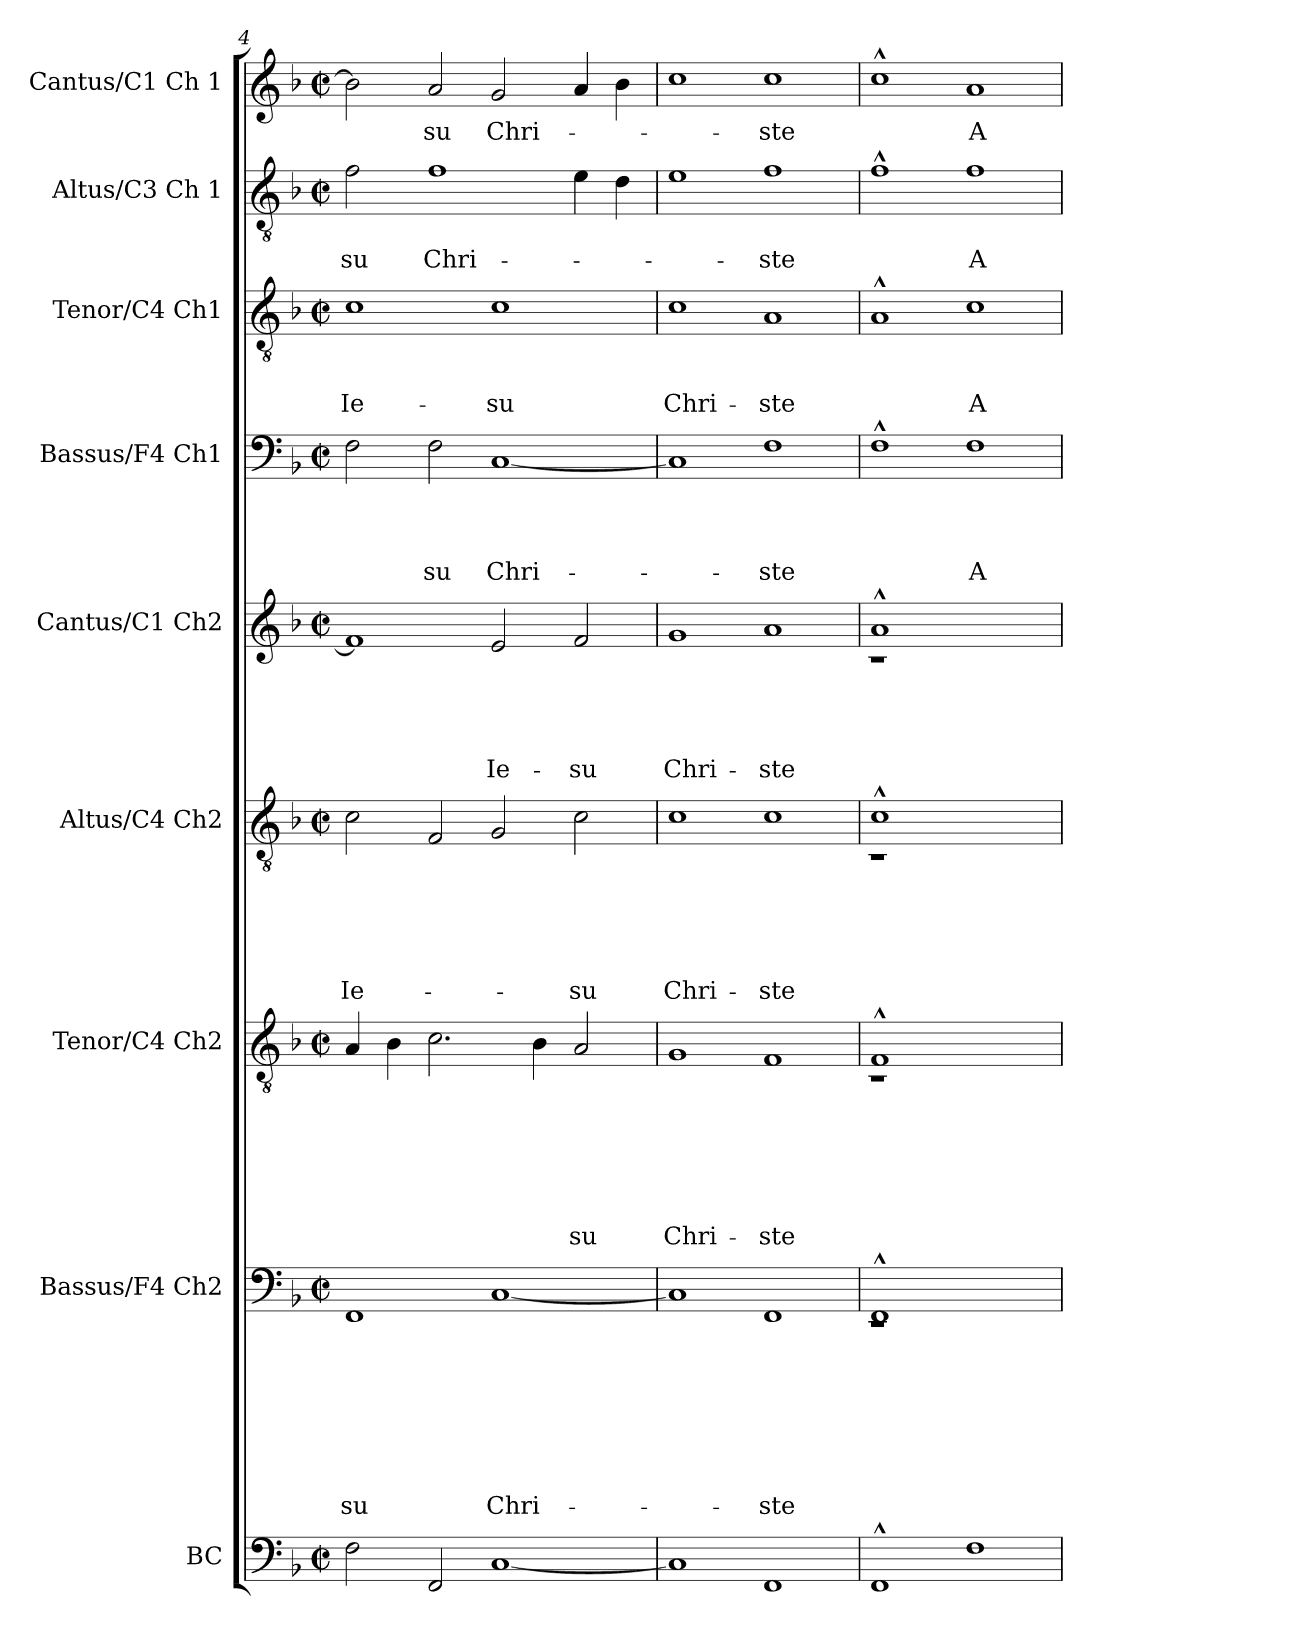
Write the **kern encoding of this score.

**kern	**kern	**text	**text	**text	**text	**text	**text	**text	**text	**kern	**text	**text	**text	**text	**text	**text	**text	**kern	**text	**text	**text	**text	**text	**text	**kern	**text	**text	**text	**text	**text	**kern	**text	**text	**text	**text	**kern	**text	**text	**text	**kern	**text	**text	**kern	**text
*part9	*part8	*part8	*part8	*part8	*part8	*part8	*part8	*part8	*part8	*part7	*part7	*part7	*part7	*part7	*part7	*part7	*part7	*part6	*part6	*part6	*part6	*part6	*part6	*part6	*part5	*part5	*part5	*part5	*part5	*part5	*part4	*part4	*part4	*part4	*part4	*part3	*part3	*part3	*part3	*part2	*part2	*part2	*part1	*part1
*staff9	*staff8	*staff8	*staff8	*staff8	*staff8	*staff8	*staff8	*staff8	*staff8	*staff7	*staff7	*staff7	*staff7	*staff7	*staff7	*staff7	*staff7	*staff6	*staff6	*staff6	*staff6	*staff6	*staff6	*staff6	*staff5	*staff5	*staff5	*staff5	*staff5	*staff5	*staff4	*staff4	*staff4	*staff4	*staff4	*staff3	*staff3	*staff3	*staff3	*staff2	*staff2	*staff2	*staff1	*staff1
*I"BC	*I"Bassus/F4 Ch2	*	*	*	*	*	*	*	*	*I"Tenor/C4 Ch2	*	*	*	*	*	*	*	*I"Altus/C4 Ch2	*	*	*	*	*	*	*I"Cantus/C1 Ch2	*	*	*	*	*	*I"Bassus/F4 Ch1	*	*	*	*	*I"Tenor/C4 Ch1	*	*	*	*I"Altus/C3 Ch 1	*	*	*I"Cantus/C1 Ch 1	*
*	*I'Ch	*	*	*	*	*	*	*	*	*I'Ch	*	*	*	*	*	*	*	*I'Ch	*	*	*	*	*	*	*I'Ch	*	*	*	*	*	*I'Ch	*	*	*	*	*I'Ch	*	*	*	*I'Ch	*	*	*I'Ch	*
*clefF4	*clefF4	*	*	*	*	*	*	*	*	*clefGv2	*	*	*	*	*	*	*	*clefGv2	*	*	*	*	*	*	*clefG2	*	*	*	*	*	*clefF4	*	*	*	*	*clefGv2	*	*	*	*clefGv2	*	*	*clefG2	*
*k[b-]	*k[b-]	*	*	*	*	*	*	*	*	*k[b-]	*	*	*	*	*	*	*	*k[b-]	*	*	*	*	*	*	*k[b-]	*	*	*	*	*	*k[b-]	*	*	*	*	*k[b-]	*	*	*	*k[b-]	*	*	*k[b-]	*
*F:	*F:	*	*	*	*	*	*	*	*	*F:	*	*	*	*	*	*	*	*F:	*	*	*	*	*	*	*F:	*	*	*	*	*	*F:	*	*	*	*	*F:	*	*	*	*F:	*	*	*F:	*
*M2/2	*M2/2	*	*	*	*	*	*	*	*	*M2/2	*	*	*	*	*	*	*	*M2/2	*	*	*	*	*	*	*M2/2	*	*	*	*	*	*M2/2	*	*	*	*	*M2/2	*	*	*	*M2/2	*	*	*M2/2	*
*met(c|)	*met(c|)	*	*	*	*	*	*	*	*	*met(c|)	*	*	*	*	*	*	*	*met(c|)	*	*	*	*	*	*	*met(c|)	*	*	*	*	*	*met(c|)	*	*	*	*	*met(c|)	*	*	*	*met(c|)	*	*	*met(c|)	*
=4	=4	=4	=4	=4	=4	=4	=4	=4	=4	=4	=4	=4	=4	=4	=4	=4	=4	=4	=4	=4	=4	=4	=4	=4	=4	=4	=4	=4	=4	=4	=4	=4	=4	=4	=4	=4	=4	=4	=4	=4	=4	=4	=4	=4
!	!	!	!	!	!	!	!	!	!LO:LY:b	!	!	!	!	!	!	!	!	!	!	!	!	!	!	!LO:LY:b	!	!	!	!	!	!	!	!	!	!	!	!	!	!	!LO:LY:b	!	!	!LO:LY:b	!	!
2F\	1FF	.	.	.	.	.	.	.	-su	4A/	.	.	.	.	.	.	.	2c\	.	.	.	.	.	Ie-	1f]	.	.	.	.	.	2F\	.	.	.	.	1c	.	.	Ie-	2f\	.	-su	2b-\]	.
.	.	.	.	.	.	.	.	.	.	4B-\	.	.	.	.	.	.	.	.	.	.	.	.	.	.	.	.	.	.	.	.	.	.	.	.	.	.	.	.	.	.	.	.	.	.
!	!	!	!	!	!	!	!	!	!	!	!	!	!	!	!	!	!	!	!	!	!	!	!	!	!	!	!	!	!	!	!	!	!	!	!LO:LY:b	!	!	!	!	!	!	!LO:LY:b	!	!LO:LY:b
2FF/	.	.	.	.	.	.	.	.	.	2.c\	.	.	.	.	.	.	.	2F/	.	.	.	.	.	.	.	.	.	.	.	.	2F\	.	.	.	-su	.	.	.	.	1f	.	Chri-	2a/	-su
!	!	!	!	!	!	!	!	!	!LO:LY:b	!	!	!	!	!	!	!	!	!	!	!	!	!	!	!	!	!	!	!	!	!LO:LY:b	!	!	!	!	!LO:LY:b	!	!	!	!LO:LY:b	!	!	!	!	!LO:LY:b
[<1C	[<1C	.	.	.	.	.	.	.	Chri-	.	.	.	.	.	.	.	.	2G/	.	.	.	.	.	.	2e/	.	.	.	.	Ie-	[<1C	.	.	.	Chri-	1c	.	.	-su	.	.	.	2g/	Chri-
.	.	.	.	.	.	.	.	.	.	4B-\	.	.	.	.	.	.	.	.	.	.	.	.	.	.	.	.	.	.	.	.	.	.	.	.	.	.	.	.	.	.	.	.	.	.
!	!	!	!	!	!	!	!	!	!	!	!	!	!	!	!	!	!LO:LY:b	!	!	!	!	!	!	!LO:LY:b	!	!	!	!	!	!LO:LY:b	!	!	!	!	!	!	!	!	!	!	!	!	!	!
.	.	.	.	.	.	.	.	.	.	2A/	.	.	.	.	.	.	-su	2c\	.	.	.	.	.	-su	2f/	.	.	.	.	-su	.	.	.	.	.	.	.	.	.	4e\	.	.	4a/	.
.	.	.	.	.	.	.	.	.	.	.	.	.	.	.	.	.	.	.	.	.	.	.	.	.	.	.	.	.	.	.	.	.	.	.	.	.	.	.	.	4d\	.	.	4b-\	.
=5	=5	=5	=5	=5	=5	=5	=5	=5	=5	=5	=5	=5	=5	=5	=5	=5	=5	=5	=5	=5	=5	=5	=5	=5	=5	=5	=5	=5	=5	=5	=5	=5	=5	=5	=5	=5	=5	=5	=5	=5	=5	=5	=5	=5
!	!	!	!	!	!	!	!	!	!	!	!	!	!	!	!	!	!LO:LY:b	!	!	!	!	!	!	!LO:LY:b	!	!	!	!	!	!LO:LY:b	!	!	!	!	!	!	!	!	!LO:LY:b	!	!	!	!	!
1C]	1C]	.	.	.	.	.	.	.	.	1G	.	.	.	.	.	.	Chri-	1c	.	.	.	.	.	Chri-	1g	.	.	.	.	Chri-	1C]	.	.	.	.	1c	.	.	Chri-	1e	.	.	1cc	.
!	!	!	!	!	!	!	!	!	!LO:LY:b	!	!	!	!	!	!	!	!LO:LY:b	!	!	!	!	!	!	!LO:LY:b	!	!	!	!	!	!LO:LY:b	!	!	!	!	!LO:LY:b	!	!	!	!LO:LY:b	!	!	!LO:LY:b	!	!LO:LY:b
1FF	1FF	.	.	.	.	.	.	.	-ste	1F	.	.	.	.	.	.	-ste	1c	.	.	.	.	.	-ste	1a	.	.	.	.	-ste	1F	.	.	.	-ste	1A	.	.	-ste	1f	.	-ste	1cc	-ste
!!LO:LB:g=z
=6	=6	=6	=6	=6	=6	=6	=6	=6	=6	=6	=6	=6	=6	=6	=6	=6	=6	=6	=6	=6	=6	=6	=6	=6	=6	=6	=6	=6	=6	=6	=6	=6	=6	=6	=6	=6	=6	=6	=6	=6	=6	=6	=6	=6
*	*^	*	*	*	*	*	*	*	*	*^	*	*	*	*	*	*	*	*^	*	*	*	*	*	*	*^	*	*	*	*	*	*	*	*	*	*	*	*	*	*	*	*	*	*	*
!	!	!LO:N:vis=1	!	!	!	!	!	!	!	!	!	!LO:N:vis=1	!	!	!	!	!	!	!	!	!LO:N:vis=1	!	!	!	!	!	!	!	!LO:N:vis=1	!	!	!	!	!	!	!	!	!	!	!	!	!	!	!	!	!	!	!
1FF^^<	1FF^^>	0rEE	.	.	.	.	.	.	.	.	1F^^>	0rC	.	.	.	.	.	.	.	1c^^>	0rC	.	.	.	.	.	.	1a^^>	0rc	.	.	.	.	.	1F^^>	.	.	.	.	1A^^<	.	.	.	1f^^>	.	.	1cc^^>	.
!	!	!	!	!	!	!	!	!	!	!	!	!	!	!	!	!	!	!	!	!	!	!	!	!	!	!	!	!	!	!	!	!	!	!	!	!	!	!	!LO:LY:b	!	!	!	!LO:LY:b	!	!	!LO:LY:b	!	!LO:LY:b
1F	1ryy	.	.	.	.	.	.	.	.	.	1ryy	.	.	.	.	.	.	.	.	1ryy	.	.	.	.	.	.	.	1ryy	.	.	.	.	.	.	1F	.	.	.	A-	1c	.	.	A-	1f	.	A-	1a	A-
*	*v	*v	*	*	*	*	*	*	*	*	*	*	*	*	*	*	*	*	*	*v	*v	*	*	*	*	*	*	*v	*v	*	*	*	*	*	*	*	*	*	*	*	*	*	*	*	*	*	*	*
*	*	*	*	*	*	*	*	*	*	*v	*v	*	*	*	*	*	*	*	*	*	*	*	*	*	*	*	*	*	*	*	*	*	*	*	*	*	*	*	*	*	*	*	*	*	*
=	=	=	=	=	=	=	=	=	=	=	=	=	=	=	=	=	=	=	=	=	=	=	=	=	=	=	=	=	=	=	=	=	=	=	=	=	=	=	=	=	=	=	=	=
*-	*-	*-	*-	*-	*-	*-	*-	*-	*-	*-	*-	*-	*-	*-	*-	*-	*-	*-	*-	*-	*-	*-	*-	*-	*-	*-	*-	*-	*-	*-	*-	*-	*-	*-	*-	*-	*-	*-	*-	*-	*-	*-	*-	*-
